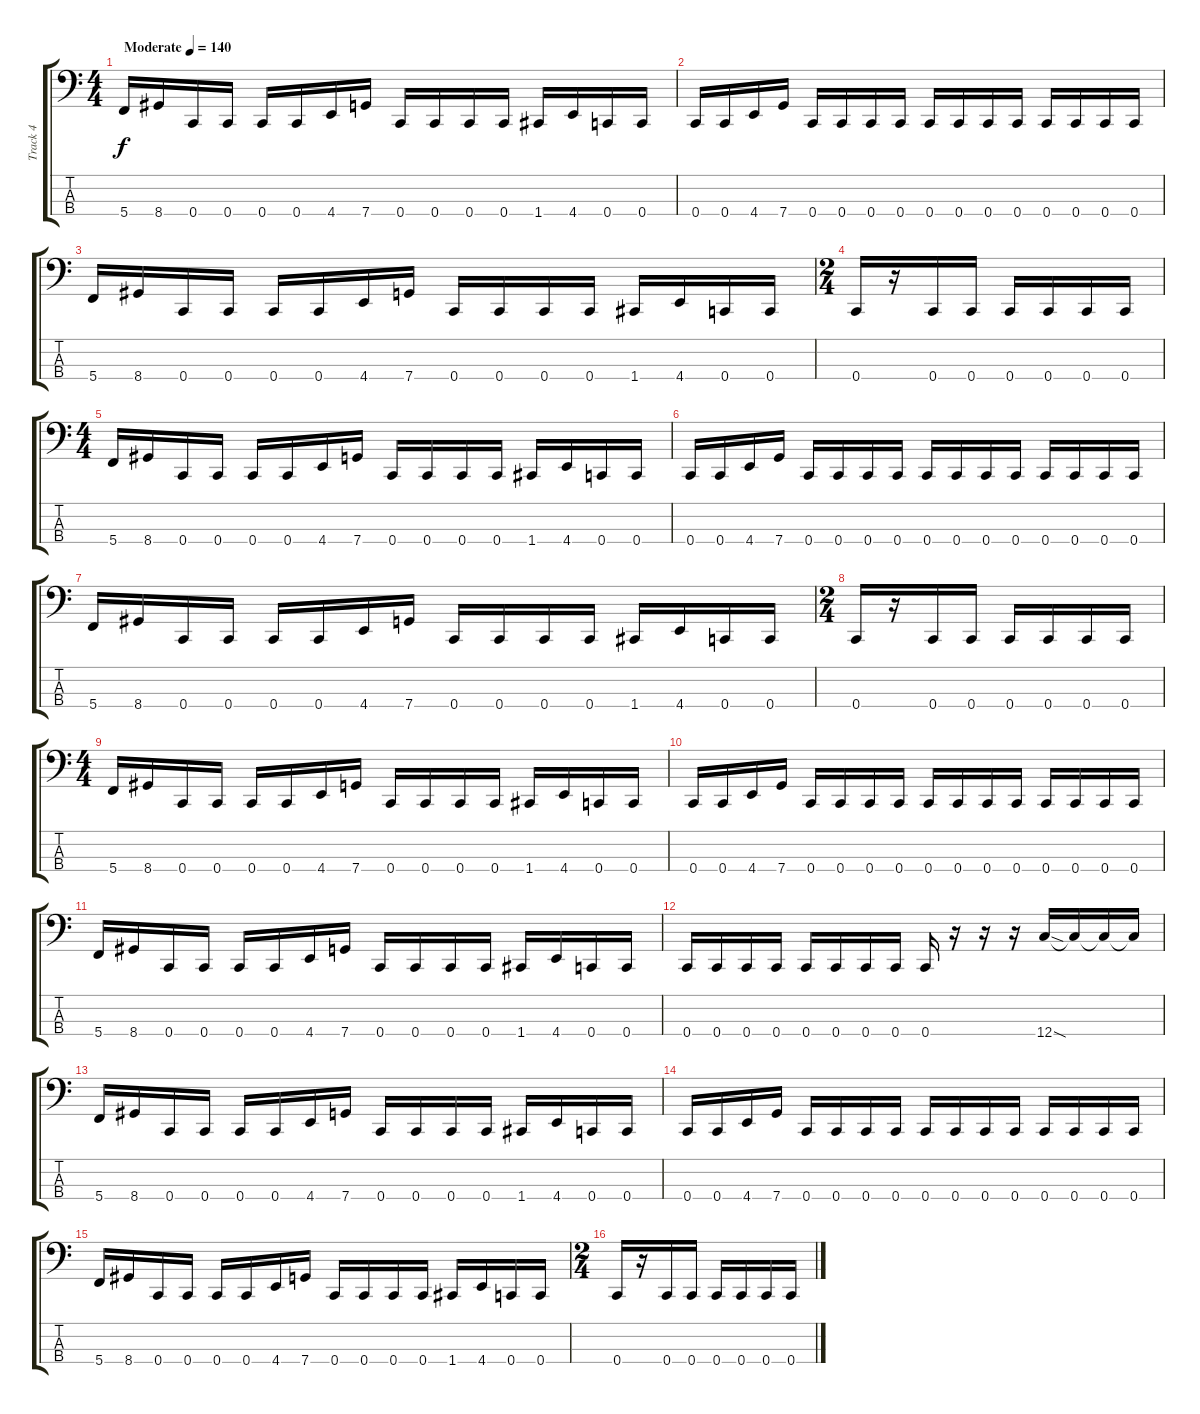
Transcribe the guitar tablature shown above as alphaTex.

\track ("Track 4" "Track 4") {instrument electricbasspick}
\staff {score tabs}
\tuning (F2 C2 G1 C1) {hide}
\ts (4 4)
\tempo (140 "Moderate")
\clef f4
\ks c
5.4.16{dy f instrument electricbasspick} 8.4.16 0.4.16 0.4.16 0.4.16 0.4.16 4.4.16 7.4.16 0.4.16 0.4.16 0.4.16 0.4.16 1.4.16 4.4.16 0.4.16 0.4.16 |
0.4.16 0.4.16 4.4.16 7.4.16 0.4.16 0.4.16 0.4.16 0.4.16 0.4.16 0.4.16 0.4.16 0.4.16 0.4.16 0.4.16 0.4.16 0.4.16 |
5.4.16 8.4.16 0.4.16 0.4.16 0.4.16 0.4.16 4.4.16 7.4.16 0.4.16 0.4.16 0.4.16 0.4.16 1.4.16 4.4.16 0.4.16 0.4.16 |
\ts (2 4)
0.4.16 r.16 0.4.16 0.4.16 0.4.16 0.4.16 0.4.16 0.4.16 |
\ts (4 4)
5.4.16 8.4.16 0.4.16 0.4.16 0.4.16 0.4.16 4.4.16 7.4.16 0.4.16 0.4.16 0.4.16 0.4.16 1.4.16 4.4.16 0.4.16 0.4.16 |
0.4.16 0.4.16 4.4.16 7.4.16 0.4.16 0.4.16 0.4.16 0.4.16 0.4.16 0.4.16 0.4.16 0.4.16 0.4.16 0.4.16 0.4.16 0.4.16 |
5.4.16 8.4.16 0.4.16 0.4.16 0.4.16 0.4.16 4.4.16 7.4.16 0.4.16 0.4.16 0.4.16 0.4.16 1.4.16 4.4.16 0.4.16 0.4.16 |
\ts (2 4)
0.4.16 r.16 0.4.16 0.4.16 0.4.16 0.4.16 0.4.16 0.4.16 |
\ts (4 4)
5.4.16 8.4.16 0.4.16 0.4.16 0.4.16 0.4.16 4.4.16 7.4.16 0.4.16 0.4.16 0.4.16 0.4.16 1.4.16 4.4.16 0.4.16 0.4.16 |
0.4.16 0.4.16 4.4.16 7.4.16 0.4.16 0.4.16 0.4.16 0.4.16 0.4.16 0.4.16 0.4.16 0.4.16 0.4.16 0.4.16 0.4.16 0.4.16 |
5.4.16 8.4.16 0.4.16 0.4.16 0.4.16 0.4.16 4.4.16 7.4.16 0.4.16 0.4.16 0.4.16 0.4.16 1.4.16 4.4.16 0.4.16 0.4.16 |
0.4.16 0.4.16 0.4.16 0.4.16 0.4.16 0.4.16 0.4.16 0.4.16 0.4.16 r.16 r.16 r.16 12.4{sod}.16 12.4{t}.16 12.4{t}.16 12.4{t}.16 |
5.4.16 8.4.16 0.4.16 0.4.16 0.4.16 0.4.16 4.4.16 7.4.16 0.4.16 0.4.16 0.4.16 0.4.16 1.4.16 4.4.16 0.4.16 0.4.16 |
0.4.16 0.4.16 4.4.16 7.4.16 0.4.16 0.4.16 0.4.16 0.4.16 0.4.16 0.4.16 0.4.16 0.4.16 0.4.16 0.4.16 0.4.16 0.4.16 |
5.4.16 8.4.16 0.4.16 0.4.16 0.4.16 0.4.16 4.4.16 7.4.16 0.4.16 0.4.16 0.4.16 0.4.16 1.4.16 4.4.16 0.4.16 0.4.16 |
\ts (2 4)
0.4.16 r.16 0.4.16 0.4.16 0.4.16 0.4.16 0.4.16 0.4.16
